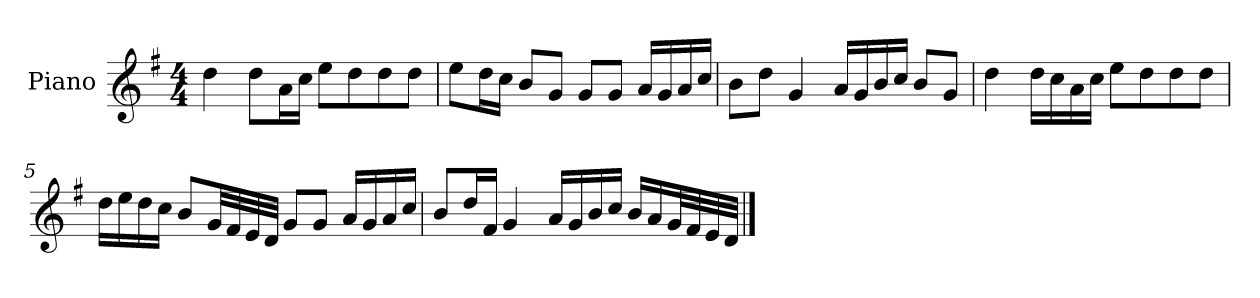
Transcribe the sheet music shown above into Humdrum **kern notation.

**kern
*part1
*staff1
*I"Piano
*I'P-no
*clefG2
*k[f#]
*M4/4
*MM90
=1
4dd\
8dd\L
16a\L
16cc\JJ
8ee\L
8dd\
8dd\
8dd\J
=2
8ee\L
16dd\L
16cc\JJ
8b/L
8g/J
8g/L
8g/J
16a/LL
16g/
16a/
16cc/JJ
=3
8b\L
8dd\J
4g/
16a/LL
16g/
16b/
16cc/JJ
8b/L
8g/J
=4
4dd\
16dd\LL
16cc\
16a\
16cc\JJ
8ee\L
8dd\
8dd\
8dd\J
!!LO:LB:g=z
=5
16dd\LL
16ee\
16dd\
16cc\JJ
8b/L
32g/LL
32f#/
32e/
32d/JJJ
8g/L
8g/J
16a/LL
16g/
16a/
16cc/JJ
=6
8b/L
16dd/L
16f#/JJ
4g/
16a/LL
16g/
16b/
16cc/JJ
16b/LL
16a/
32g/L
32f#/
32e/
32d/JJJ
==
*-
